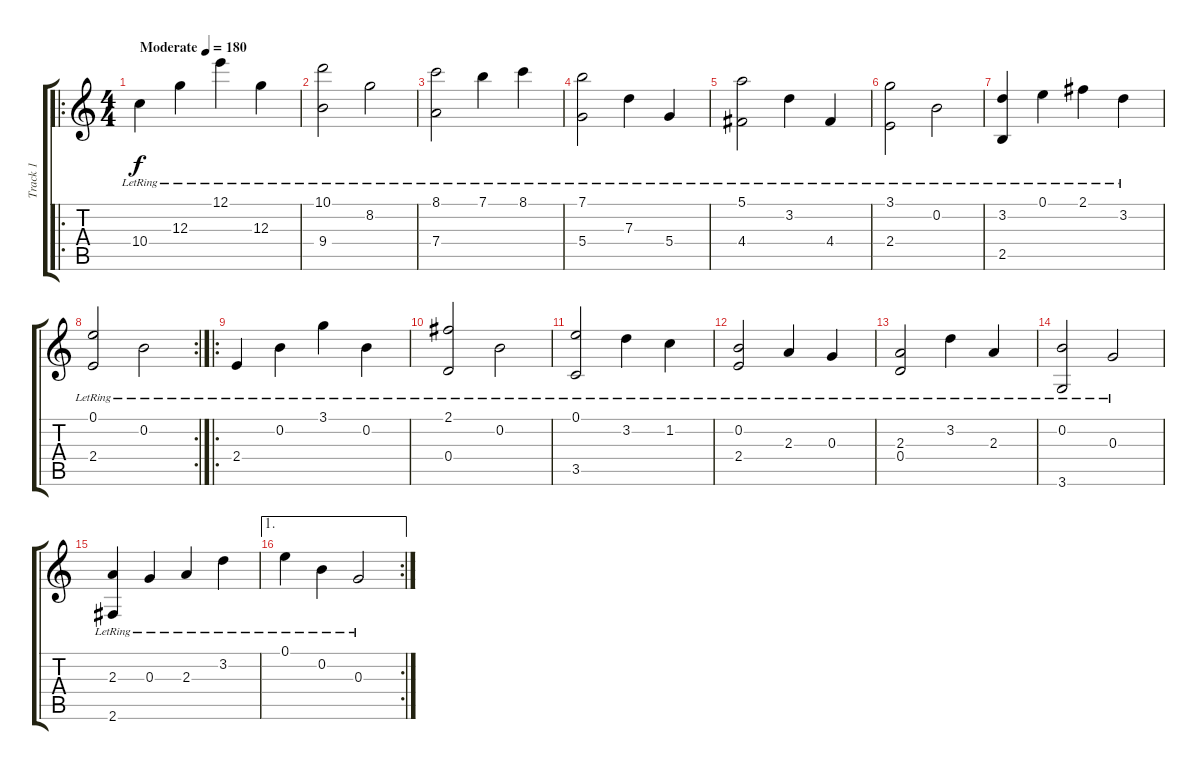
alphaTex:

\track ("Track 1" "Track 1") {instrument acousticguitarsteel}
\staff {score tabs}
\tuning (E4 B3 G3 D3 A2 E2) {hide}
\ro
\ts (4 4)
\tempo (180 "Moderate")
\clef g2
\ks c
10.4{lr}.4{dy f instrument acousticguitarsteel} 12.3{lr}.4 12.1{lr}.4 12.3{lr}.4 |
(10.1{lr} 9.4{lr}).2 8.2{lr}.2 |
(8.1{lr} 7.4{lr}).2 7.1{lr}.4 8.1{lr}.4 |
(7.1{lr} 5.4{lr}).2 7.3{lr}.4 5.4{lr}.4 |
(5.1{lr} 4.4{lr}).2 3.2{lr}.4 4.4{lr}.4 |
(3.1{lr} 2.4{lr}).2 0.2{lr}.2 |
(3.2{lr} 2.5{lr}).4 0.1{lr}.4 2.1{lr}.4 3.2{lr}.4 |
\rc 2
(0.1{lr} 2.4{lr}).2 0.2{lr}.2 |
\ro
2.4{lr}.4 0.2{lr}.4 3.1{lr}.4 0.2{lr}.4 |
(2.1{lr} 0.4{lr}).2 0.2{lr}.2 |
(0.1{lr} 3.5{lr}).2 3.2{lr}.4 1.2{lr}.4 |
(0.2{lr} 2.4{lr}).2 2.3{lr}.4 0.3{lr}.4 |
(2.3{lr} 0.4{lr}).2 3.2{lr}.4 2.3{lr}.4 |
(0.2{lr} 3.6{lr}).2 0.3{lr}.2 |
(2.3{lr} 2.6{lr}).4 0.3{lr}.4 2.3{lr}.4 3.2{lr}.4 |
\ae 1
\rc 2
0.1{lr}.4 0.2{lr}.4 0.3{lr}.2
